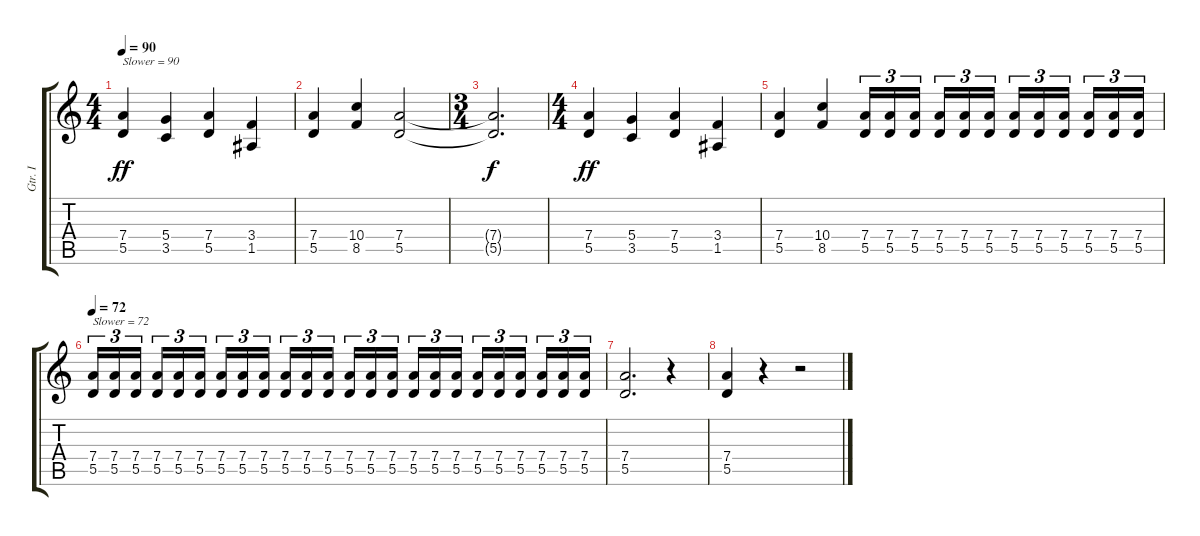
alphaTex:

\track ("Gtr. I" "Gtr. I") {instrument acousticguitarsteel}
\staff {score tabs}
\tuning (E4 B3 G3 D3 A2 E2) {hide}
\ts (4 4)
\tempo 90
\clef g2
\ks c
(7.4 5.5).4{txt "Slower = 90" dy ff instrument overdrivenguitar} (5.4 3.5).4 (7.4 5.5).4 (3.4 1.5).4 |
(7.4 5.5).4 (10.4 8.5).4 (7.4 5.5).2 |
\ts (3 4)
(7.4{t} 5.5{t}).2{d dy f} |
\ts (4 4)
(7.4 5.5).4{dy ff} (5.4 3.5).4 (7.4 5.5).4 (3.4 1.5).4 |
(7.4 5.5).4 (10.4 8.5).4 (7.4 5.5).16{tu (3 2)} (7.4 5.5).16{tu (3 2)} (7.4 5.5).16{tu (3 2) beam splitsecondary} (7.4 5.5).16{tu (3 2)} (7.4 5.5).16{tu (3 2)} (7.4 5.5).16{tu (3 2)} (7.4 5.5).16{tu (3 2)} (7.4 5.5).16{tu (3 2)} (7.4 5.5).16{tu (3 2) beam splitsecondary} (7.4 5.5).16{tu (3 2)} (7.4 5.5).16{tu (3 2)} (7.4 5.5).16{tu (3 2)} |
\tempo 72
(7.4 5.5).16{tu (3 2) txt "Slower = 72"} (7.4 5.5).16{tu (3 2)} (7.4 5.5).16{tu (3 2) beam splitsecondary} (7.4 5.5).16{tu (3 2)} (7.4 5.5).16{tu (3 2)} (7.4 5.5).16{tu (3 2)} (7.4 5.5).16{tu (3 2)} (7.4 5.5).16{tu (3 2)} (7.4 5.5).16{tu (3 2) beam splitsecondary} (7.4 5.5).16{tu (3 2)} (7.4 5.5).16{tu (3 2)} (7.4 5.5).16{tu (3 2)} (7.4 5.5).16{tu (3 2)} (7.4 5.5).16{tu (3 2)} (7.4 5.5).16{tu (3 2) beam splitsecondary} (7.4 5.5).16{tu (3 2)} (7.4 5.5).16{tu (3 2)} (7.4 5.5).16{tu (3 2)} (7.4 5.5).16{tu (3 2)} (7.4 5.5).16{tu (3 2)} (7.4 5.5).16{tu (3 2) beam splitsecondary} (7.4 5.5).16{tu (3 2)} (7.4 5.5).16{tu (3 2)} (7.4 5.5).16{tu (3 2)} |
(7.4 5.5).2{d} r.4 |
(7.4 5.5).4 r.4 r.2
